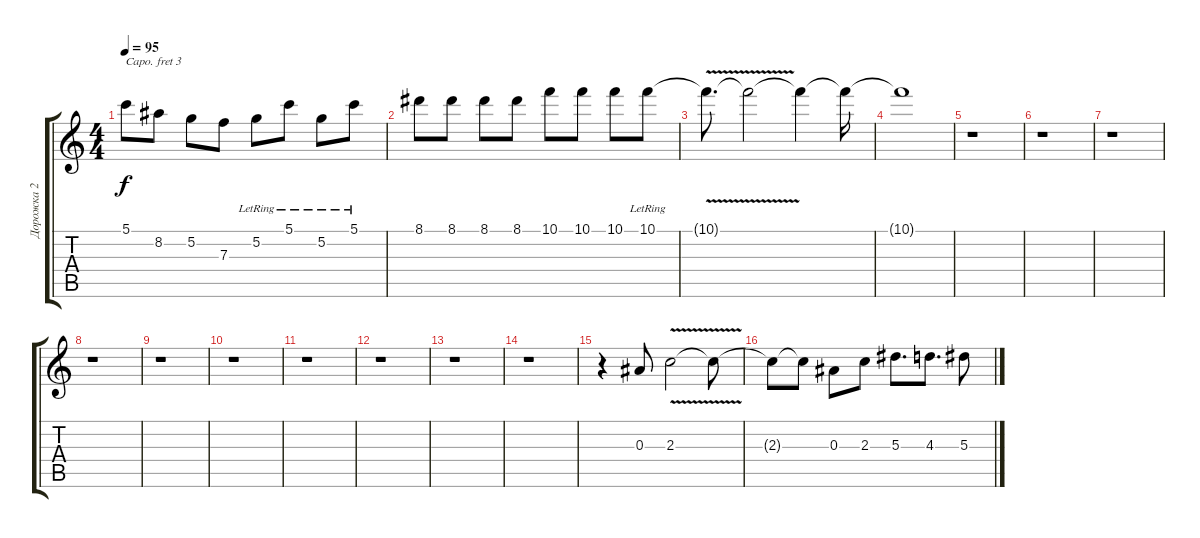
\track ("Дорожка 2" "Дорожка 2") {instrument acousticguitarsteel}
\staff {score tabs}
\capo 3
\tuning (E4 B3 G3 D3 A2 E2) {hide}
\ts (4 4)
\tempo 95
\clef g2
\ks c
5.1.8{dy f} 8.2.8 5.2.8 7.3.8 5.2{lr}.8 5.1{lr}.8 5.2{lr}.8 5.1{lr}.8 |
8.1.8 8.1.8 8.1.8 8.1.8 10.1.8 10.1.8 10.1.8 10.1{lr}.8 |
10.1{v t}.8{d} 10.1{t}.2 10.1{t}.4 10.1{t}.16 |
10.1{t}.1 |
r.1 |
r.1 |
r.1 |
r.1 |
r.1 |
r.1 |
r.1 |
r.1 |
r.1 |
r.1 |
r.4 0.3.8 2.3{v}.2 2.3{t}.8 |
2.3{t}.8 2.3{t}.8 0.3.8 2.3.8 5.3.8{d} 4.3.8{d} 5.3.8
